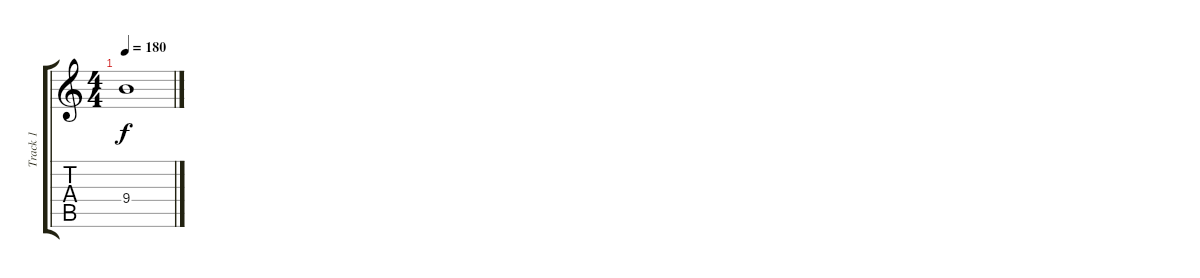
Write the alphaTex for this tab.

\track ("Track 1" "Track 1") {instrument distortionguitar}
\staff {score tabs}
\tuning (E4 B3 G3 D3 A2 E2) {hide}
\ts (4 4)
\tempo 180
\clef g2
\ks c
9.4.1{dy f}
